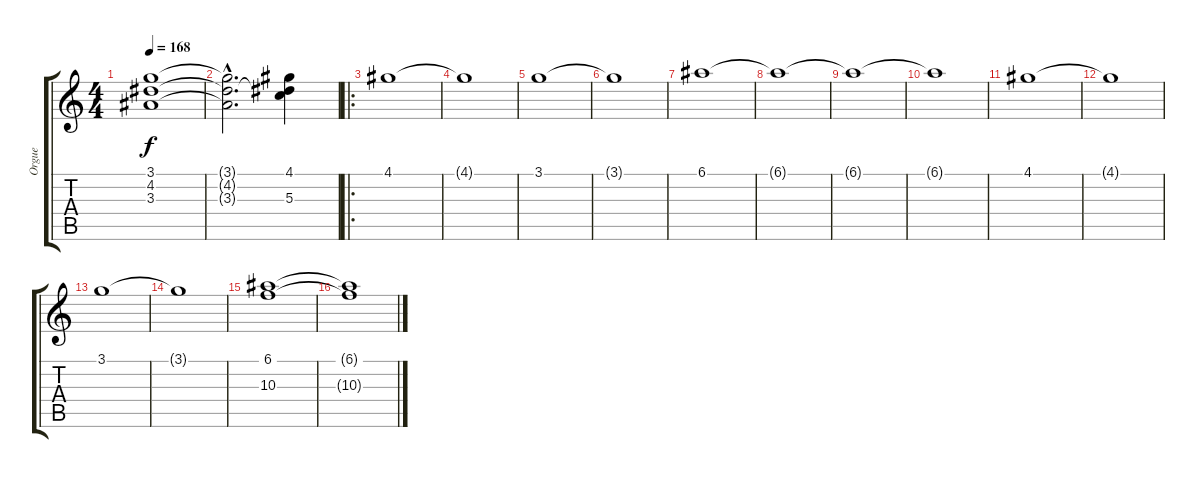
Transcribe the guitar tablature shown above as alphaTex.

\track ("Orgue" "Orgue") {instrument rockorgan}
\staff {score tabs}
\tuning (E5 B4 G4 D4 A3 E3) {hide}
\ts (4 4)
\tempo 168
\clef g2
\ks c
(3.1 4.2 3.3).1{dy f} |
(3.1{hac t} 4.2{hac t} 3.3{hac t}).2{d} (4.1 4.2{t} 5.3).4 |
\ro
4.1.1 |
4.1{t}.1 |
3.1.1 |
3.1{t}.1 |
6.1.1 |
6.1{t}.1 |
6.1{t}.1 |
6.1{t}.1 |
4.1.1 |
4.1{t}.1 |
3.1.1 |
3.1{t}.1 |
(6.1 10.3).1 |
(6.1{t} 10.3{t}).1
